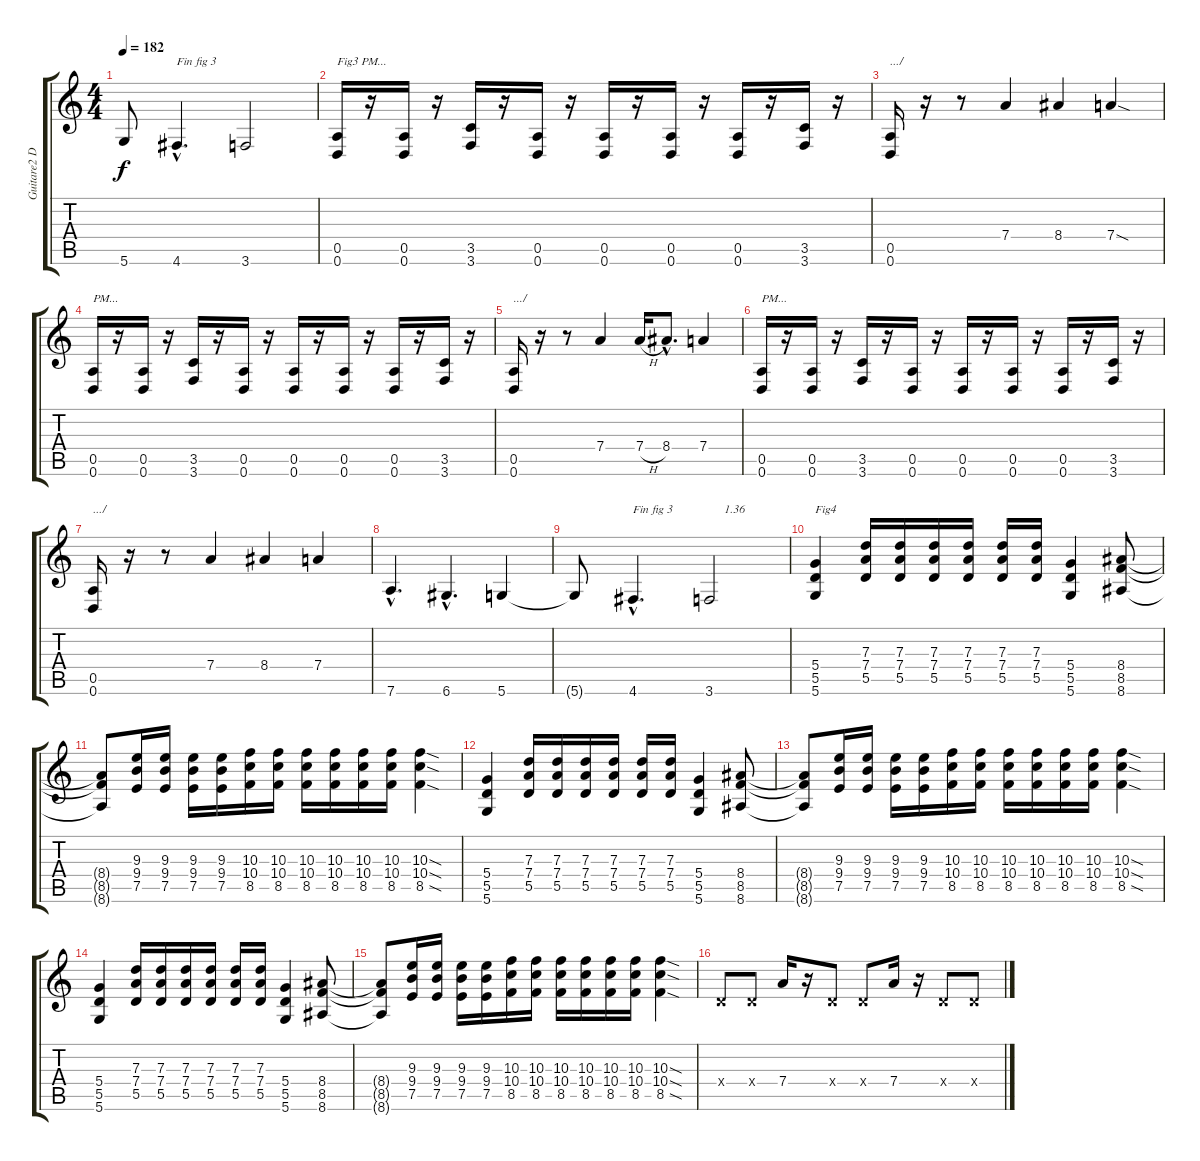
\track ("Guitare2 Dr-D" "Guitare2 D") {instrument distortionguitar}
\staff {score tabs}
\tuning (E4 B3 G3 D3 A2 D2) {hide}
\ts (4 4)
\tempo 182
\clef g2
\ks c
5.6{t}.8{dy f} 4.6{hac}.4{d txt "Fin fig 3"} 3.6.2 |
(0.5 0.6).16{txt "Fig3 PM..."} r.16 (0.5 0.6).16 r.16 (3.5 3.6).16 r.16 (0.5 0.6).16 r.16 (0.5 0.6).16 r.16 (0.5 0.6).16 r.16 (0.5 0.6).16 r.16 (3.5 3.6).16 r.16 |
(0.5 0.6).16{txt ".../"} r.16 r.8 7.4.4 8.4.4 7.4{sod}.4 |
(0.5 0.6).16{txt "PM..."} r.16 (0.5 0.6).16 r.16 (3.5 3.6).16 r.16 (0.5 0.6).16 r.16 (0.5 0.6).16 r.16 (0.5 0.6).16 r.16 (0.5 0.6).16 r.16 (3.5 3.6).16 r.16 |
(0.5 0.6).16{txt ".../"} r.16 r.8 7.4.4 7.4{h}.16 8.4{hac}.8{d} 7.4.4 |
(0.5 0.6).16{txt "PM..."} r.16 (0.5 0.6).16 r.16 (3.5 3.6).16 r.16 (0.5 0.6).16 r.16 (0.5 0.6).16 r.16 (0.5 0.6).16 r.16 (0.5 0.6).16 r.16 (3.5 3.6).16 r.16 |
(0.5 0.6).16{txt ".../"} r.16 r.8 7.4.4 8.4.4 7.4.4 |
7.6{hac}.4{d} 6.6{hac}.4{d} 5.6.4 |
5.6{t}.8 4.6{hac}.4{d txt "Fin fig 3"} 3.6.2{txt "     1.36"} |
(5.4 5.5 5.6).4{txt "Fig4"} (7.3 7.4 5.5).16 (7.3 7.4 5.5).16 (7.3 7.4 5.5).16 (7.3 7.4 5.5).16 (7.3 7.4 5.5).16 (7.3 7.4 5.5).16 (5.4 5.5 5.6).4 (8.4 8.5 8.6).8 |
(8.4{t} 8.5{t} 8.6{t}).8 (9.3 9.4 7.5).16 (9.3 9.4 7.5).16 (9.3 9.4 7.5).16 (9.3 9.4 7.5).16 (10.3 10.4 8.5).16 (10.3 10.4 8.5).16 (10.3 10.4 8.5).16 (10.3 10.4 8.5).16 (10.3 10.4 8.5).16 (10.3 10.4 8.5).16 (10.3{sod} 10.4{sod} 8.5{sod}).4 |
(5.4 5.5 5.6).4 (7.3 7.4 5.5).16 (7.3 7.4 5.5).16 (7.3 7.4 5.5).16 (7.3 7.4 5.5).16 (7.3 7.4 5.5).16 (7.3 7.4 5.5).16 (5.4 5.5 5.6).4 (8.4 8.5 8.6).8 |
(8.4{t} 8.5{t} 8.6{t}).8 (9.3 9.4 7.5).16 (9.3 9.4 7.5).16 (9.3 9.4 7.5).16 (9.3 9.4 7.5).16 (10.3 10.4 8.5).16 (10.3 10.4 8.5).16 (10.3 10.4 8.5).16 (10.3 10.4 8.5).16 (10.3 10.4 8.5).16 (10.3 10.4 8.5).16 (10.3{sod} 10.4{sod} 8.5{sod}).4 |
(5.4 5.5 5.6).4 (7.3 7.4 5.5).16 (7.3 7.4 5.5).16 (7.3 7.4 5.5).16 (7.3 7.4 5.5).16 (7.3 7.4 5.5).16 (7.3 7.4 5.5).16 (5.4 5.5 5.6).4 (8.4 8.5 8.6).8 |
(8.4{t} 8.5{t} 8.6{t}).8 (9.3 9.4 7.5).16 (9.3 9.4 7.5).16 (9.3 9.4 7.5).16 (9.3 9.4 7.5).16 (10.3 10.4 8.5).16 (10.3 10.4 8.5).16 (10.3 10.4 8.5).16 (10.3 10.4 8.5).16 (10.3 10.4 8.5).16 (10.3 10.4 8.5).16 (10.3{sod} 10.4{sod} 8.5{sod}).4 |
0.4{x}.8 0.4{x}.8 7.4.16 r.16 0.4{x}.8 0.4{x}.8 7.4.16 r.16 0.4{x}.8 0.4{x}.8
